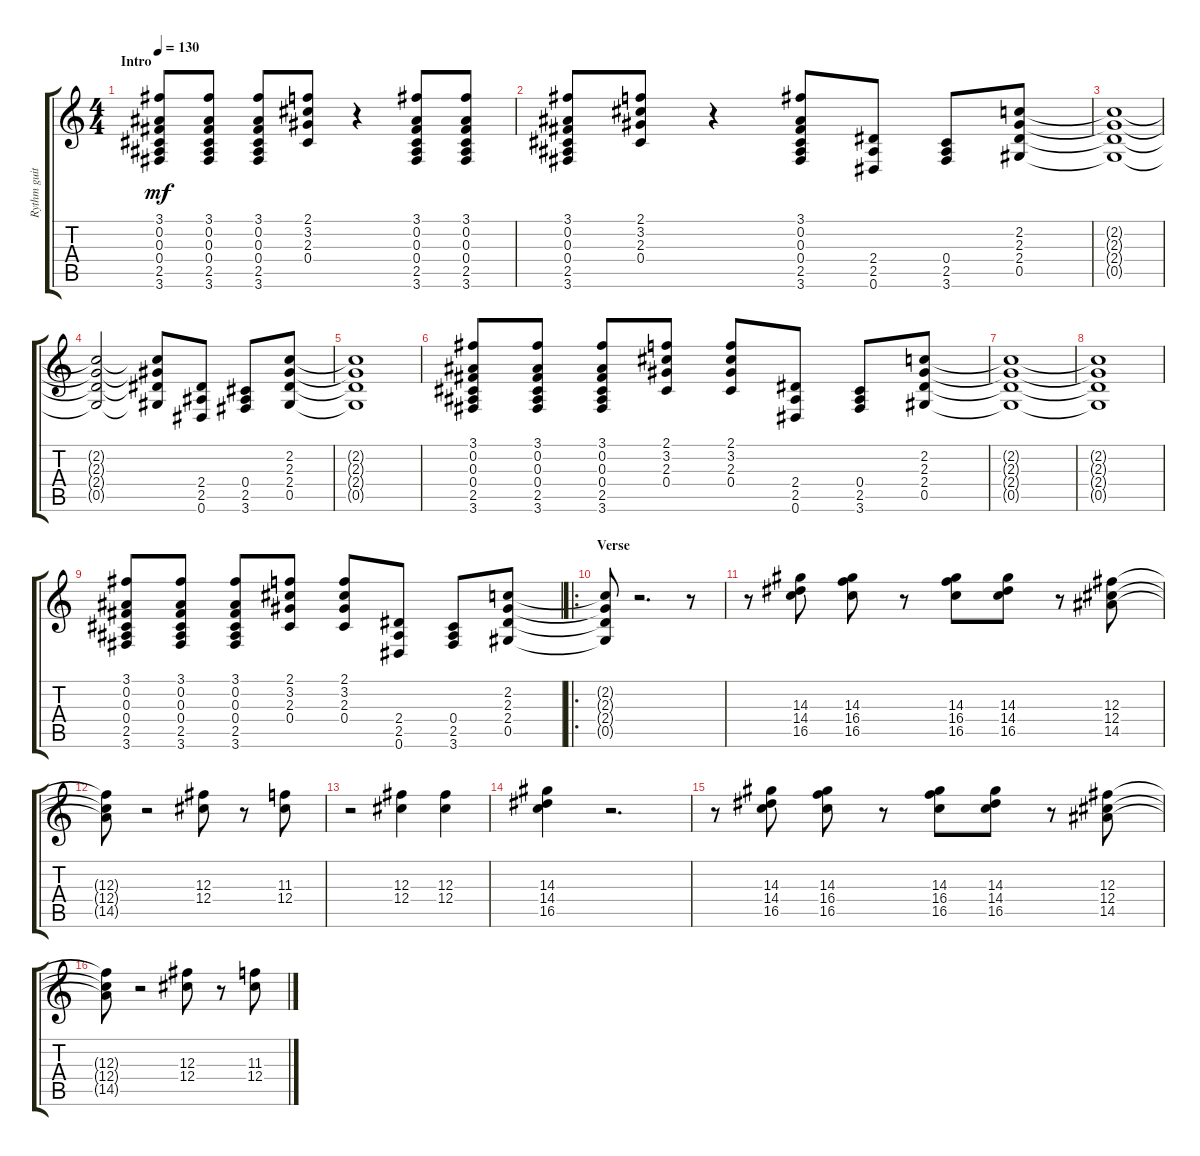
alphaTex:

\track ("Rythm guitar" "Rythm guit") {instrument distortionguitar}
\staff {score tabs}
\tuning (Eb4 Bb3 Gb3 Db3 Ab2 Eb2) {hide}
\ts (4 4)
\section ("" "Intro")
\tempo 130
\clef g2
\ks c
(3.1 0.2 0.3 0.4 2.5 3.6).8{dy mf instrument distortionguitar} (3.1 0.2 0.3 0.4 2.5 3.6).8 (3.1 0.2 0.3 0.4 2.5 3.6).8 (2.1 3.2 2.3 0.4).8 r.4 (3.1 0.2 0.3 0.4 2.5 3.6).8 (3.1 0.2 0.3 0.4 2.5 3.6).8 |
(3.1 0.2 0.3 0.4 2.5 3.6).8 (2.1 3.2 2.3 0.4).8 r.4 (3.1 0.2 0.3 0.4 2.5 3.6).8 (2.4 2.5 0.6).8 (0.4 2.5 3.6).8 (2.2 2.3 2.4 0.5).8 |
(2.2{t} 2.3{t} 2.4{t} 0.5{t}).1 |
(2.2{t} 2.3{t} 2.4{t} 0.5{t}).2 (2.2{t} 2.3{t} 2.4{t} 0.5{t}).8 (2.4 2.5 0.6).8 (0.4 2.5 3.6).8 (2.2 2.3 2.4 0.5).8 |
(2.2{t} 2.3{t} 2.4{t} 0.5{t}).1 |
(3.1 0.2 0.3 0.4 2.5 3.6).8 (3.1 0.2 0.3 0.4 2.5 3.6).8 (3.1 0.2 0.3 0.4 2.5 3.6).8 (2.1 3.2 2.3 0.4).8 (2.1 3.2 2.3 0.4).8 (2.4 2.5 0.6).8 (0.4 2.5 3.6).8 (2.2 2.3 2.4 0.5).8 |
(2.2{t} 2.3{t} 2.4{t} 0.5{t}).1 |
(2.2{t} 2.3{t} 2.4{t} 0.5{t}).1 |
(3.1 0.2 0.3 0.4 2.5 3.6).8 (3.1 0.2 0.3 0.4 2.5 3.6).8 (3.1 0.2 0.3 0.4 2.5 3.6).8 (2.1 3.2 2.3 0.4).8 (2.1 3.2 2.3 0.4).8 (2.4 2.5 0.6).8 (0.4 2.5 3.6).8 (2.2 2.3 2.4 0.5).8 |
\ro
\section ("" "Verse")
(2.2{t} 2.3{t} 2.4{t} 0.5{t}).8 r.2{d} r.8 |
r.8 (14.3 14.4 16.5).8 (14.3 16.4 16.5).8 r.8 (14.3 16.4 16.5).8 (14.3 14.4 16.5).8 r.8 (12.3 12.4 14.5).8 |
(12.3{t} 12.4{t} 14.5{t}).8 r.2 (12.3 12.4).8 r.8 (11.3 12.4).8 |
r.2 (12.3 12.4).4 (12.3 12.4).4 |
(14.3 14.4 16.5).4 r.2{d} |
r.8 (14.3 14.4 16.5).8 (14.3 16.4 16.5).8 r.8 (14.3 16.4 16.5).8 (14.3 14.4 16.5).8 r.8 (12.3 12.4 14.5).8 |
(12.3{t} 12.4{t} 14.5{t}).8 r.2 (12.3 12.4).8 r.8 (11.3 12.4).8
